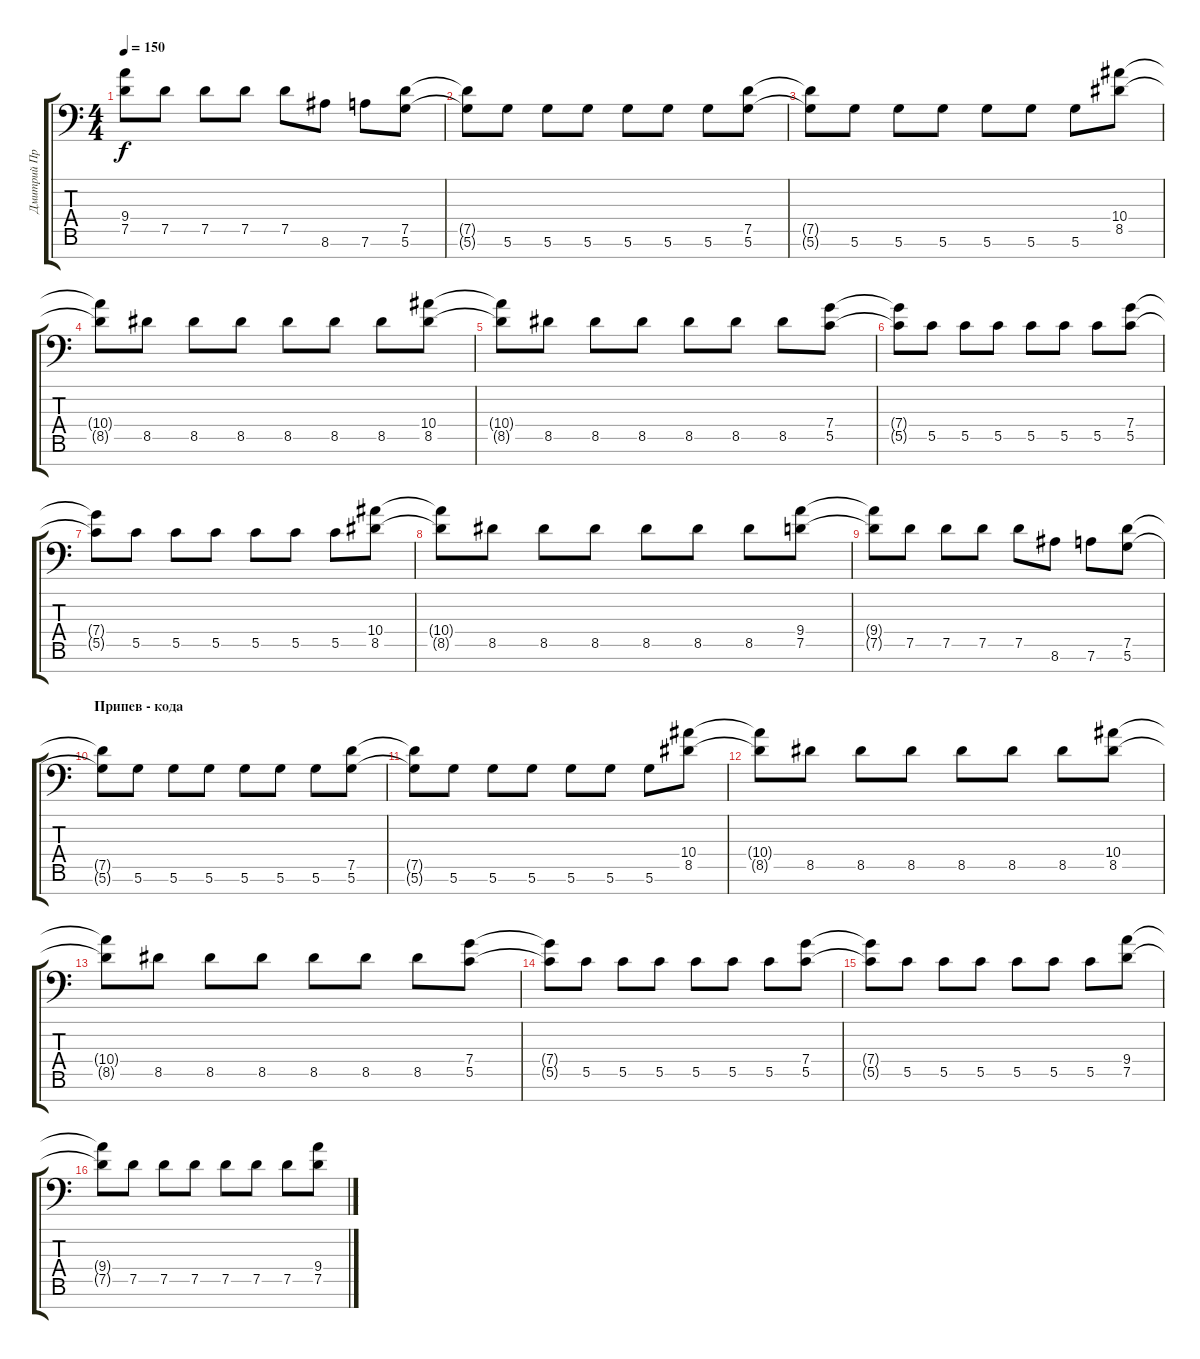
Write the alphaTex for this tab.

\track ("Дмитрий Процко" "Дмитрий Пр") {instrument distortionguitar}
\staff {score tabs}
\tuning (D4 A3 F3 C3 G2 D2 A1) {hide}
\ts (4 4)
\tempo 150
\clef f4
\ks c
(9.4{t} 7.5{t}).8{dy f} 7.5.8 7.5.8 7.5.8 7.5.8 8.6.8 7.6.8 (7.5 5.6).8 |
(7.5{t} 5.6{t}).8 5.6.8 5.6.8 5.6.8 5.6.8 5.6.8 5.6.8 (7.5 5.6).8 |
(7.5{t} 5.6{t}).8 5.6.8 5.6.8 5.6.8 5.6.8 5.6.8 5.6.8 (10.4 8.5).8 |
(10.4{t} 8.5{t}).8 8.5.8 8.5.8 8.5.8 8.5.8 8.5.8 8.5.8 (10.4 8.5).8 |
(10.4{t} 8.5{t}).8 8.5.8 8.5.8 8.5.8 8.5.8 8.5.8 8.5.8 (7.4 5.5).8 |
(7.4{t} 5.5{t}).8 5.5.8 5.5.8 5.5.8 5.5.8 5.5.8 5.5.8 (7.4 5.5).8 |
(7.4{t} 5.5{t}).8 5.5.8 5.5.8 5.5.8 5.5.8 5.5.8 5.5.8 (10.4 8.5).8 |
(10.4{t} 8.5{t}).8 8.5.8 8.5.8 8.5.8 8.5.8 8.5.8 8.5.8 (9.4 7.5).8 |
(9.4{t} 7.5{t}).8 7.5.8 7.5.8 7.5.8 7.5.8 8.6.8 7.6.8 (7.5 5.6).8 |
\section ("" "Припев - кода")
(7.5{t} 5.6{t}).8 5.6.8 5.6.8 5.6.8 5.6.8 5.6.8 5.6.8 (7.5 5.6).8 |
(7.5{t} 5.6{t}).8 5.6.8 5.6.8 5.6.8 5.6.8 5.6.8 5.6.8 (10.4 8.5).8 |
(10.4{t} 8.5{t}).8 8.5.8 8.5.8 8.5.8 8.5.8 8.5.8 8.5.8 (10.4 8.5).8 |
(10.4{t} 8.5{t}).8 8.5.8 8.5.8 8.5.8 8.5.8 8.5.8 8.5.8 (7.4 5.5).8 |
(7.4{t} 5.5{t}).8 5.5.8 5.5.8 5.5.8 5.5.8 5.5.8 5.5.8 (7.4 5.5).8 |
(7.4{t} 5.5{t}).8 5.5.8 5.5.8 5.5.8 5.5.8 5.5.8 5.5.8 (9.4 7.5).8 |
(9.4{t} 7.5{t}).8 7.5.8 7.5.8 7.5.8 7.5.8 7.5.8 7.5.8 (9.4 7.5).8
